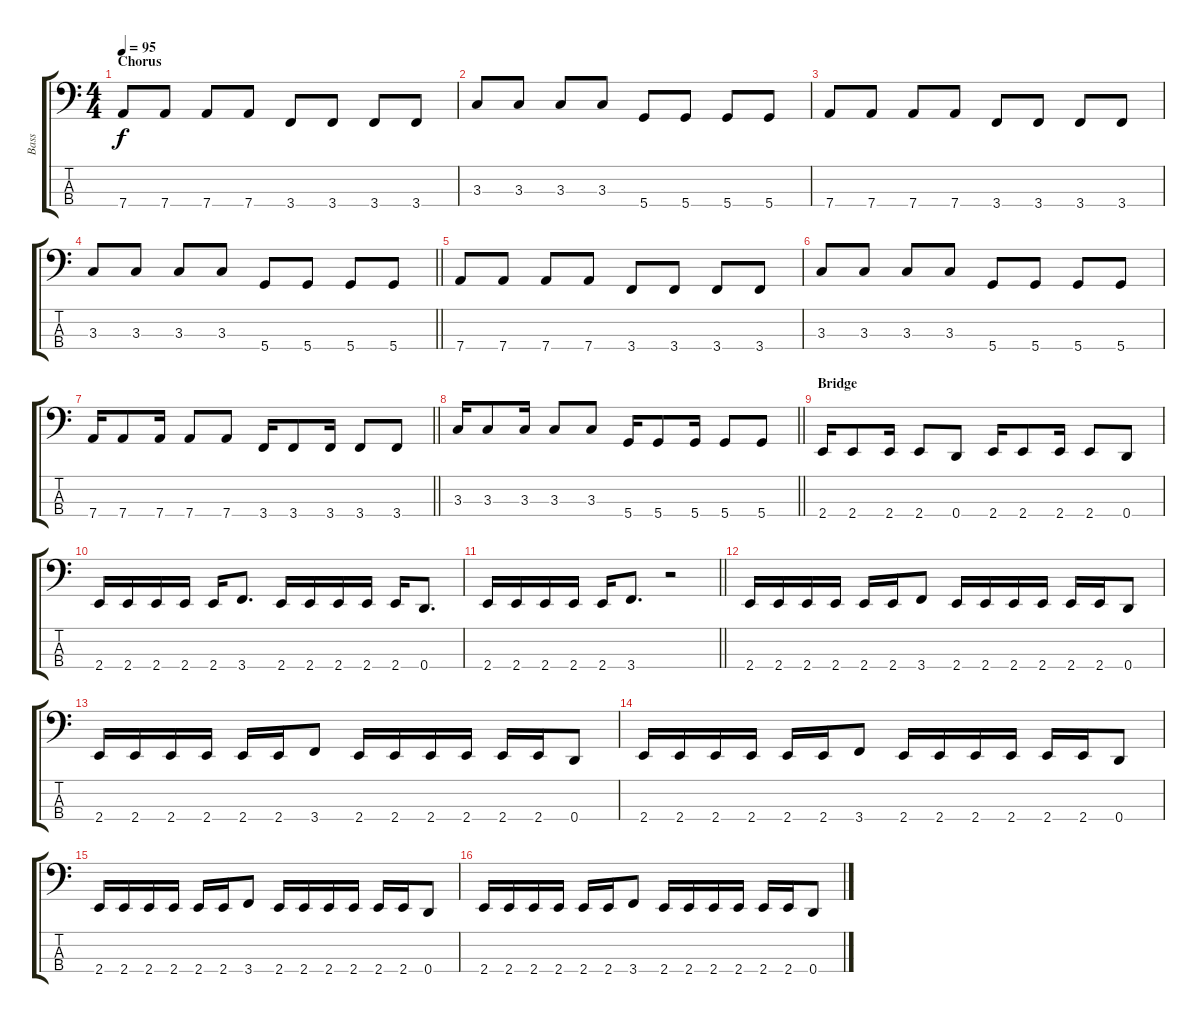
\track ("Bass" "Bass") {instrument electricbassfinger}
\staff {score tabs}
\tuning (G2 D2 A1 D1) {hide}
\ts (4 4)
\section ("" "Chorus")
\tempo 95
\clef f4
\ks c
7.4.8{dy f} 7.4.8 7.4.8 7.4.8 3.4.8 3.4.8 3.4.8 3.4.8 |
3.3.8 3.3.8 3.3.8 3.3.8 5.4.8 5.4.8 5.4.8 5.4.8 |
7.4.8 7.4.8 7.4.8 7.4.8 3.4.8 3.4.8 3.4.8 3.4.8 |
\barLineRight lightlight
3.3.8 3.3.8 3.3.8 3.3.8 5.4.8 5.4.8 5.4.8 5.4.8 |
7.4.8 7.4.8 7.4.8 7.4.8 3.4.8 3.4.8 3.4.8 3.4.8 |
3.3.8 3.3.8 3.3.8 3.3.8 5.4.8 5.4.8 5.4.8 5.4.8 |
\barLineRight lightlight
7.4.16 7.4.8 7.4.16 7.4.8 7.4.8 3.4.16 3.4.8 3.4.16 3.4.8 3.4.8 |
\barLineRight lightlight
3.3.16 3.3.8 3.3.16 3.3.8 3.3.8 5.4.16 5.4.8 5.4.16 5.4.8 5.4.8 |
\section ("" "Bridge")
2.4.16 2.4.8 2.4.16 2.4.8 0.4.8 2.4.16 2.4.8 2.4.16 2.4.8 0.4.8 |
2.4.16 2.4.16 2.4.16 2.4.16 2.4.16 3.4.8{d} 2.4.16 2.4.16 2.4.16 2.4.16 2.4.16 0.4.8{d} |
\barLineRight lightlight
2.4.16 2.4.16 2.4.16 2.4.16 2.4.16 3.4.8{d} r.2 |
2.4.16 2.4.16 2.4.16 2.4.16 2.4.16 2.4.16 3.4.8 2.4.16 2.4.16 2.4.16 2.4.16 2.4.16 2.4.16 0.4.8 |
2.4.16 2.4.16 2.4.16 2.4.16 2.4.16 2.4.16 3.4.8 2.4.16 2.4.16 2.4.16 2.4.16 2.4.16 2.4.16 0.4.8 |
2.4.16 2.4.16 2.4.16 2.4.16 2.4.16 2.4.16 3.4.8 2.4.16 2.4.16 2.4.16 2.4.16 2.4.16 2.4.16 0.4.8 |
2.4.16 2.4.16 2.4.16 2.4.16 2.4.16 2.4.16 3.4.8 2.4.16 2.4.16 2.4.16 2.4.16 2.4.16 2.4.16 0.4.8 |
2.4.16 2.4.16 2.4.16 2.4.16 2.4.16 2.4.16 3.4.8 2.4.16 2.4.16 2.4.16 2.4.16 2.4.16 2.4.16 0.4.8
